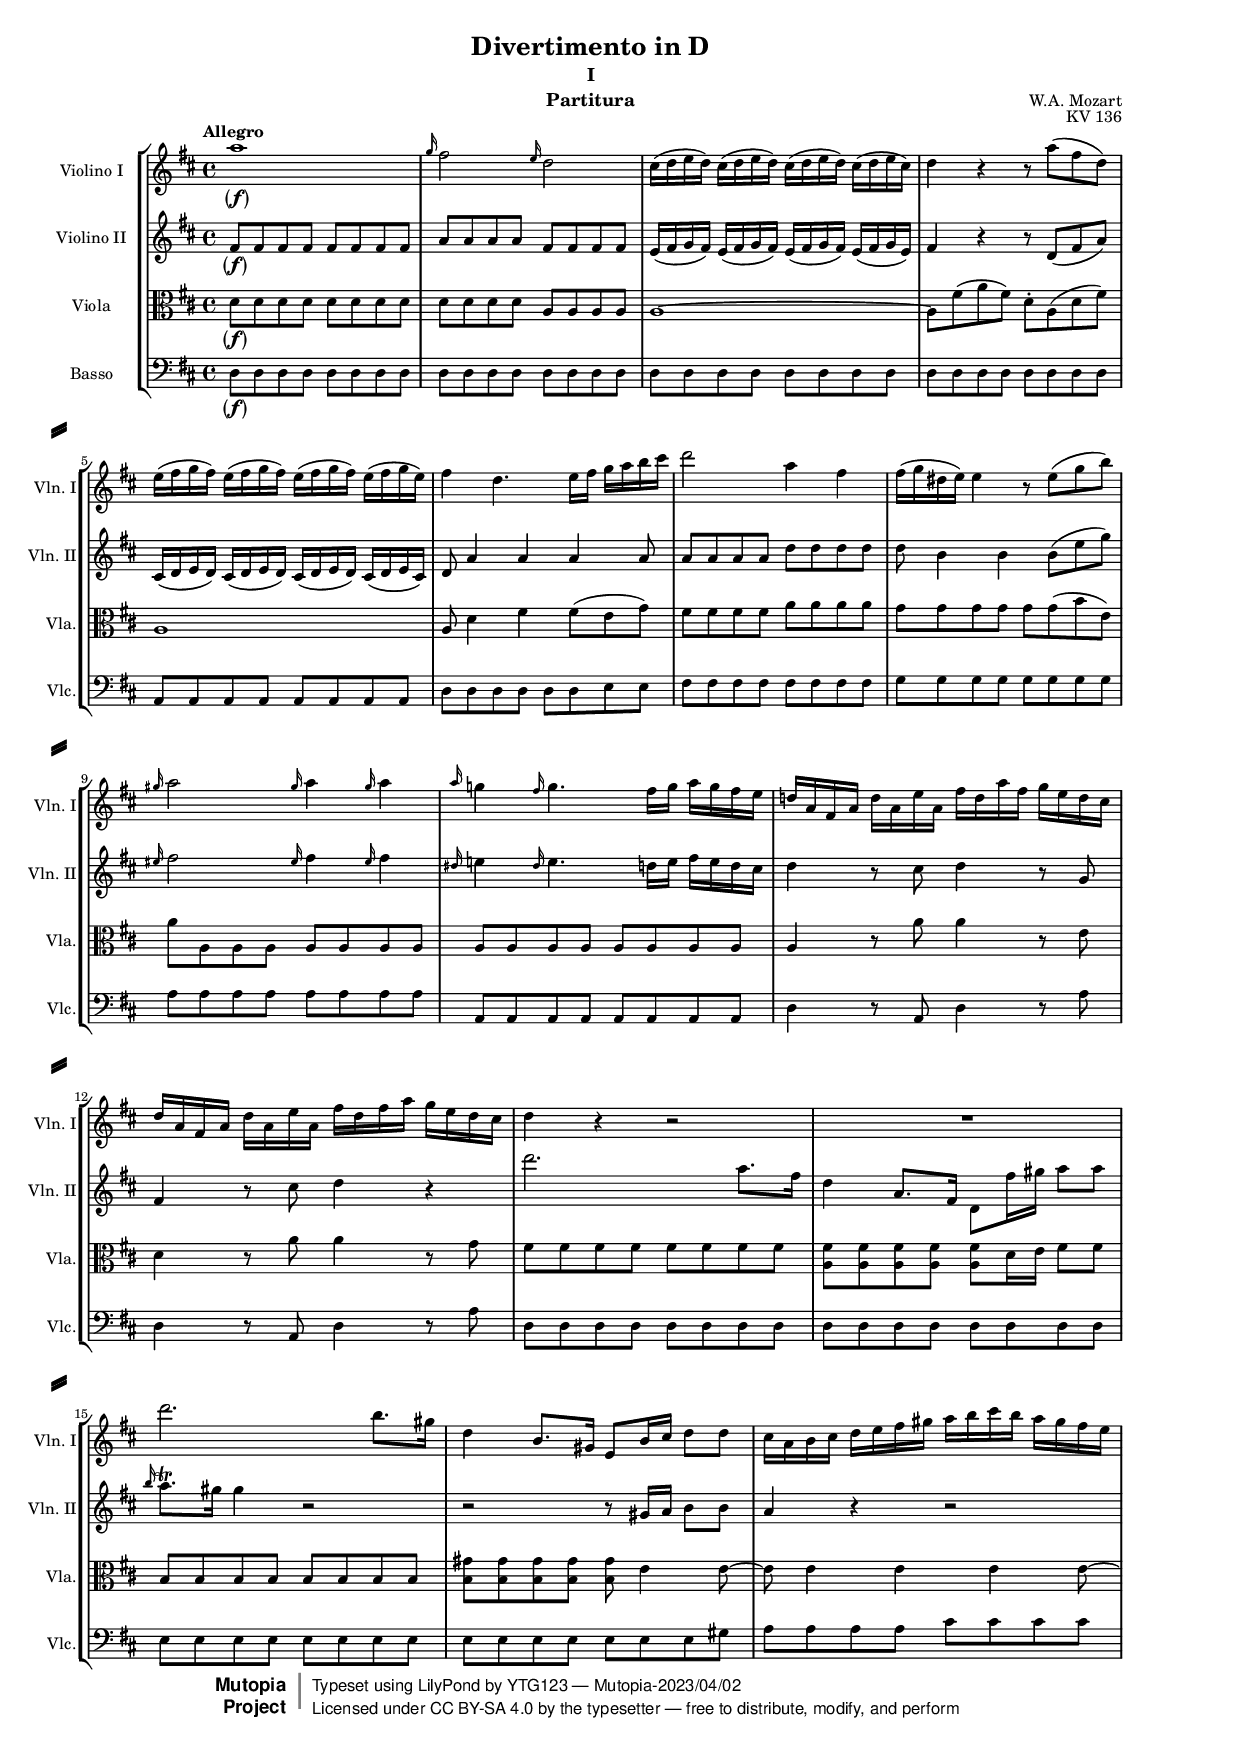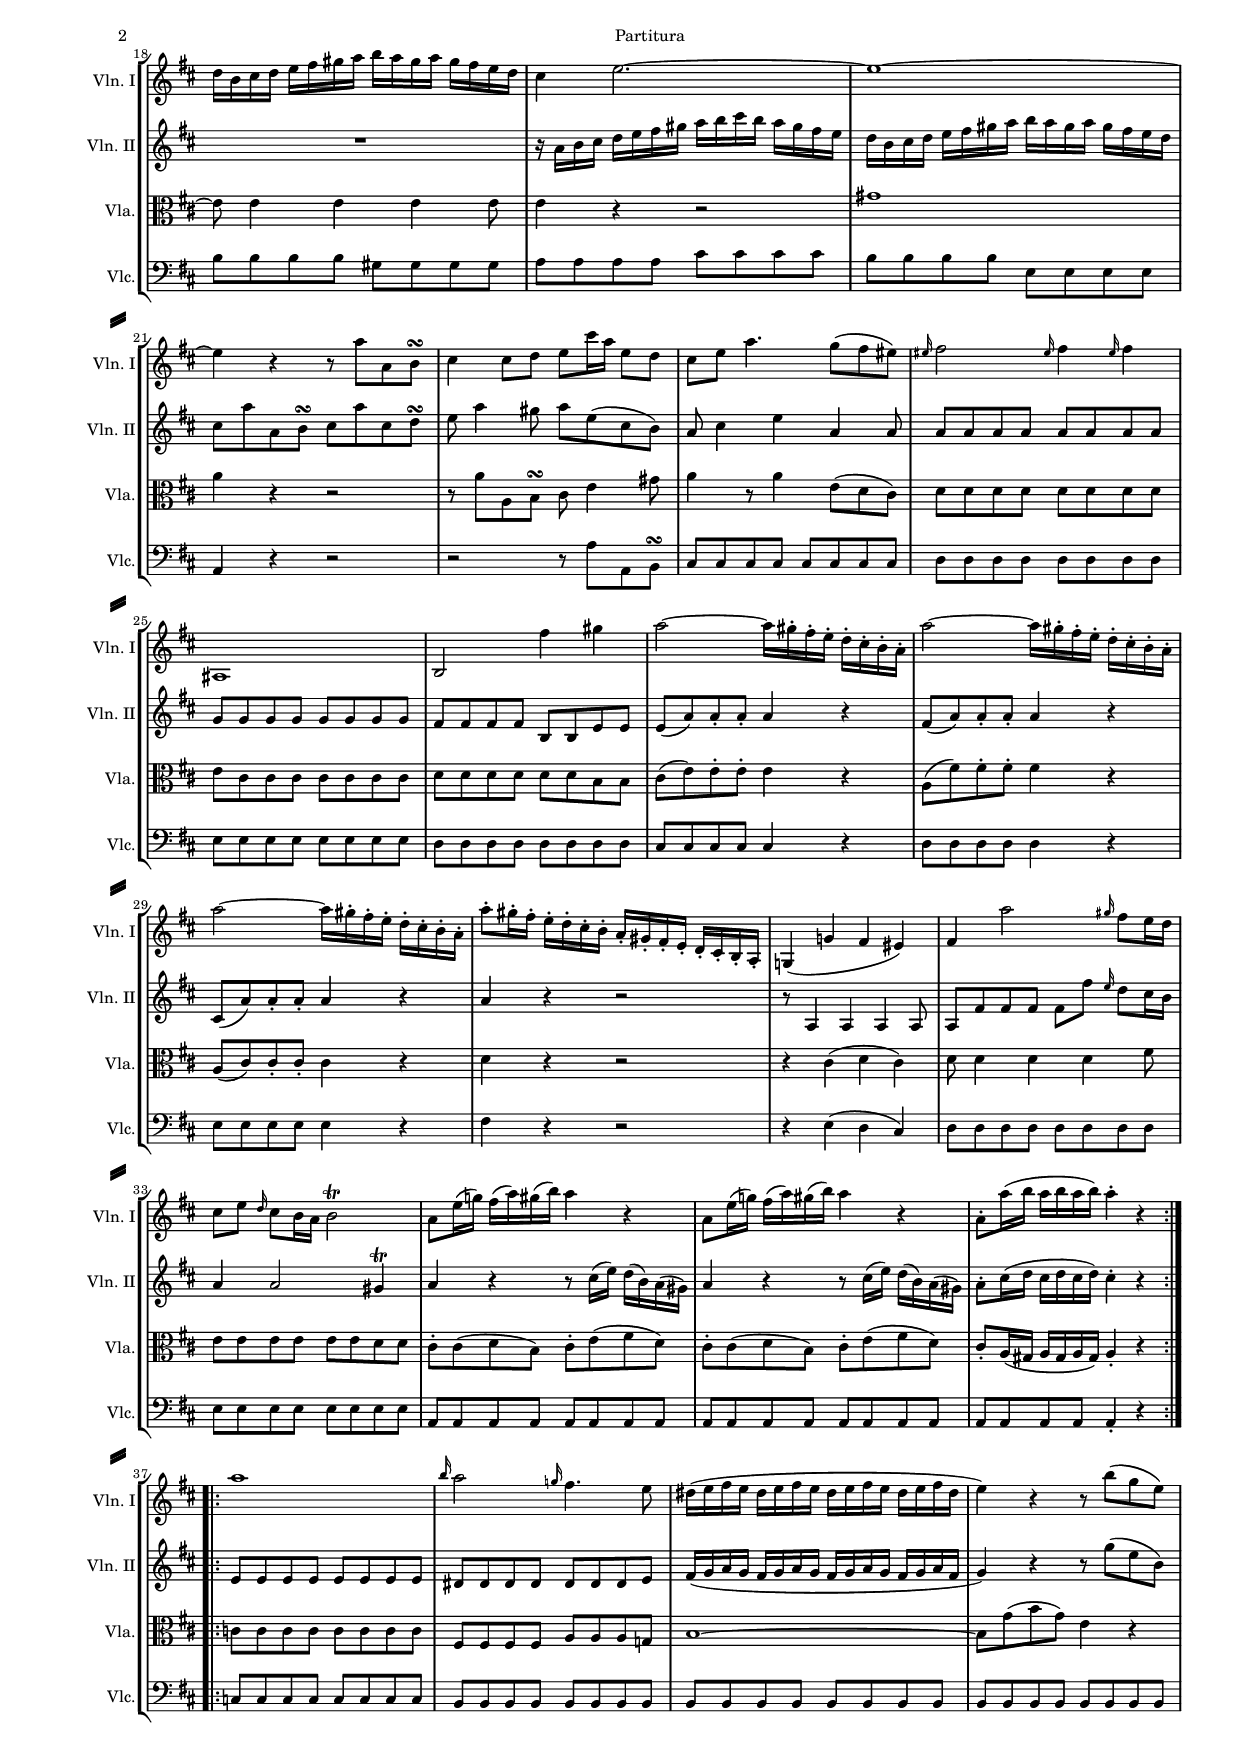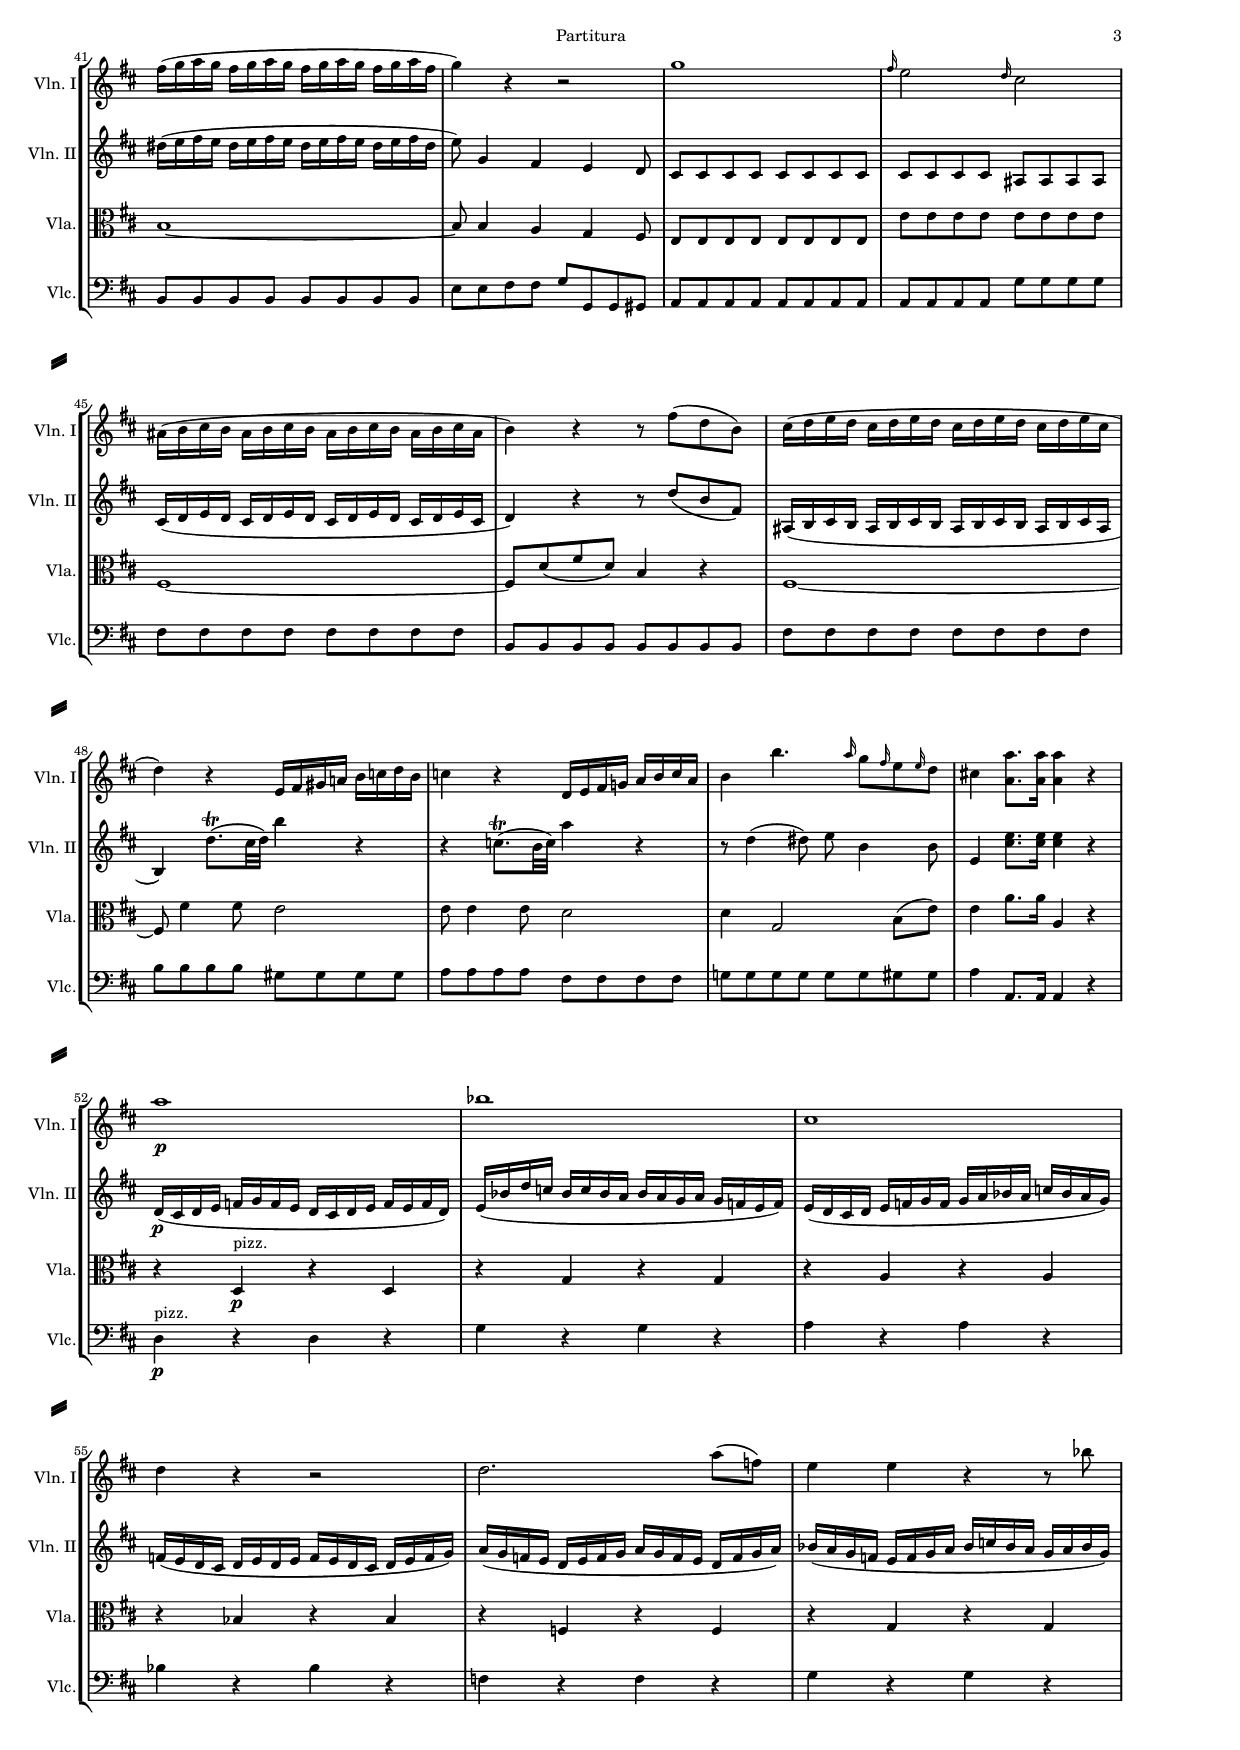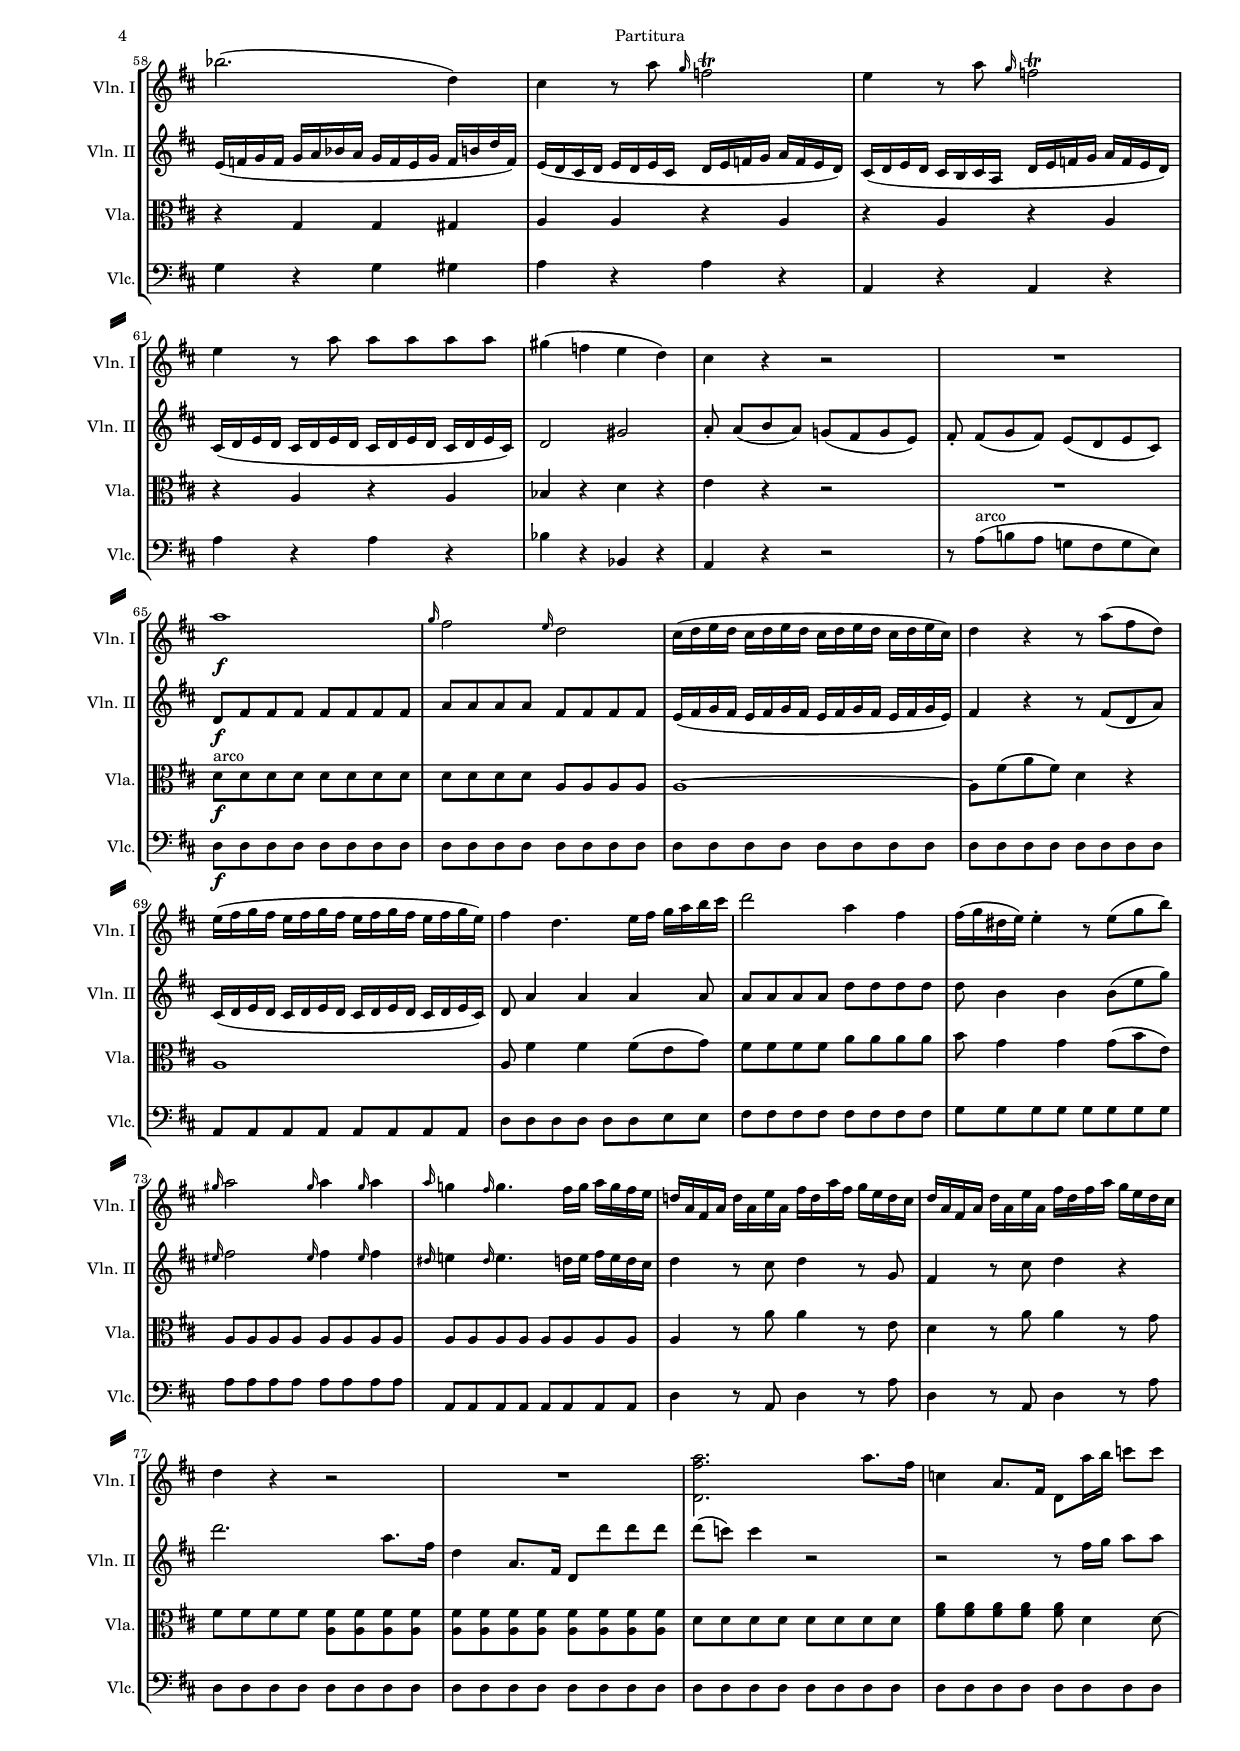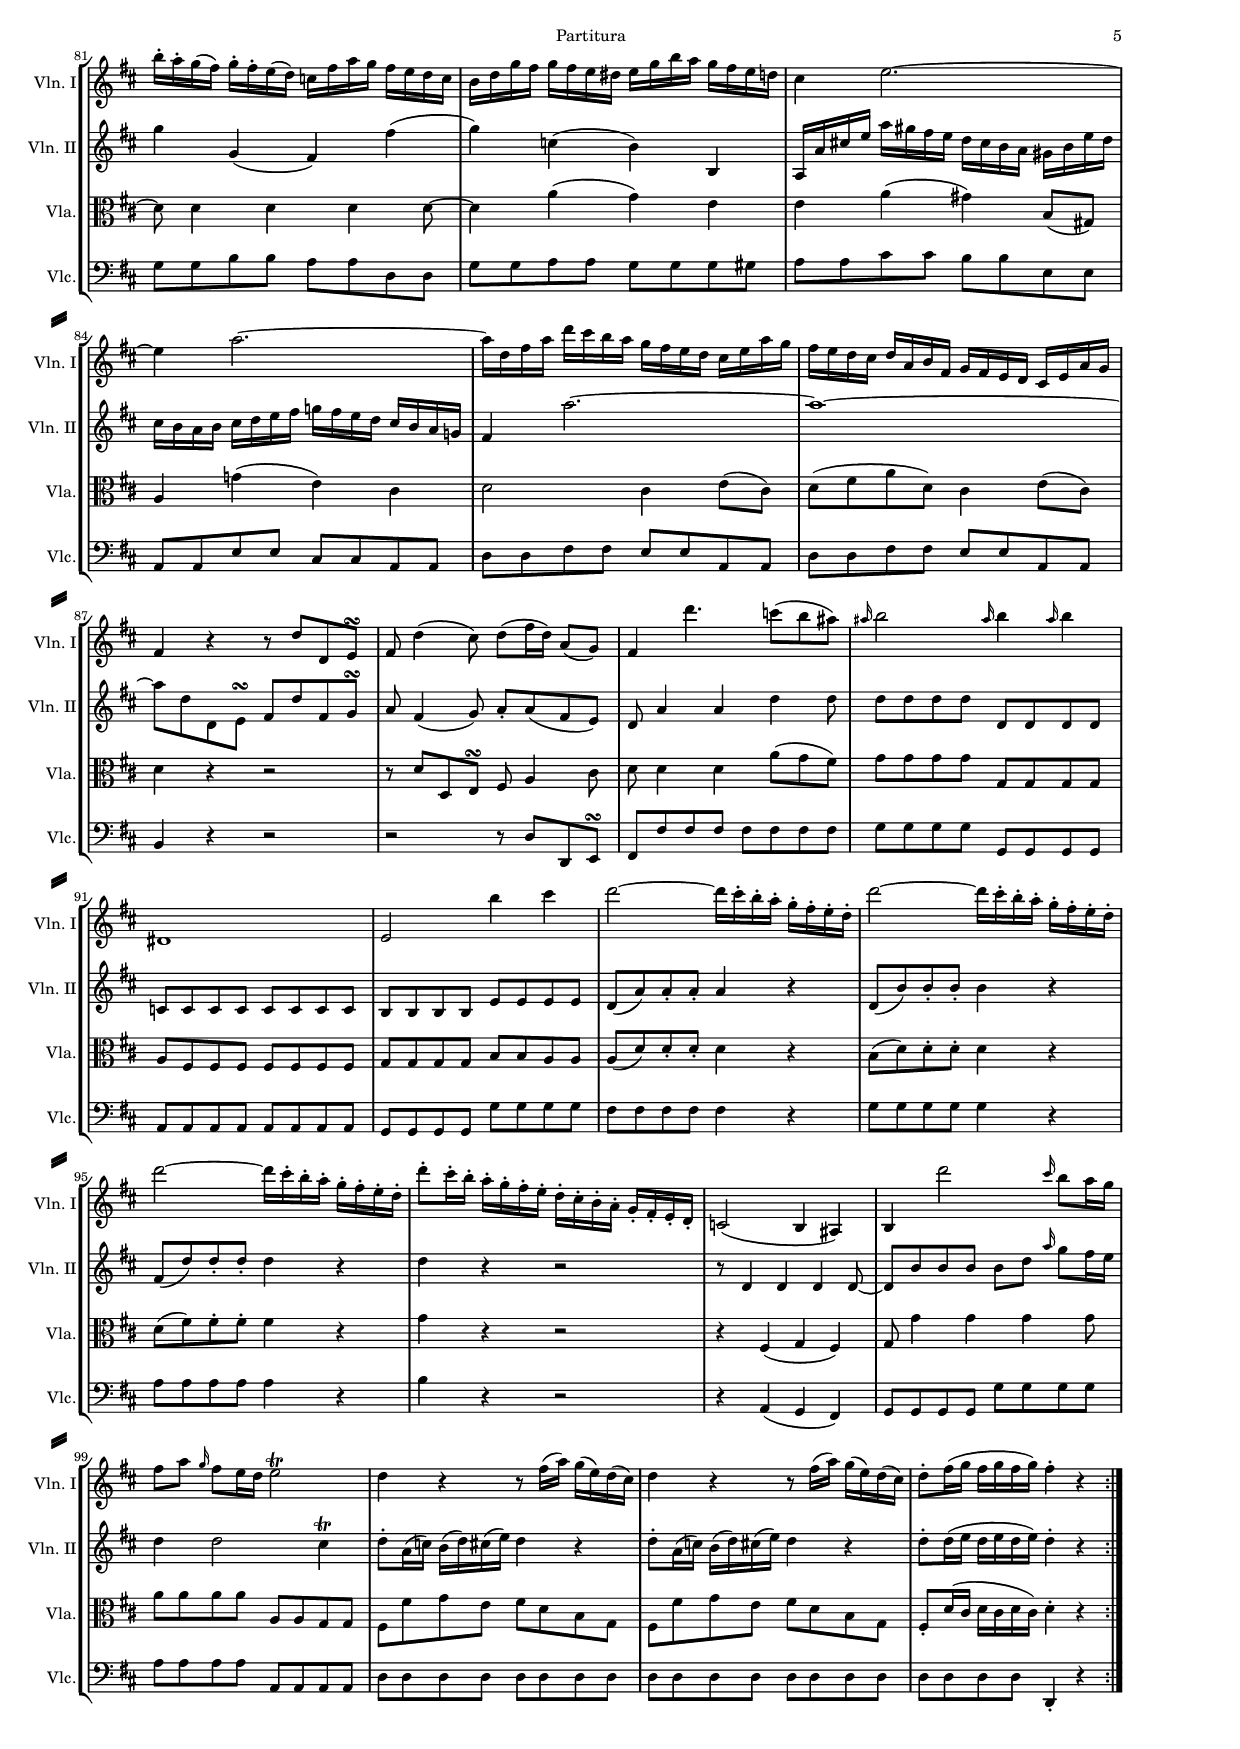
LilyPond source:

\version "2.24.1"
\language nederlands

score-type = #"score"

\include "articulate.ly"
\version "2.24.1"

\include "./definitions.ily"
\include "./header.ily"
\include "./paper.ily"
\version "2.24.1"

\book {
  #(whenscore (set-global-staff-size 14))
}


\include "./common.ily"
\version "2.24.1"
\language nederlands

\include "./common.ily"

violinI = \relative d'' {
  \common
  \clef treble
  \repeat volta 2 {
	\once \override Staff.Parentheses.font-size = 2
	a'1\parenthesize \f |
	\grace g16 fis2 \grace e16 d2 |
	\repeat unfold 3 { cis16( d e d) } cis( d e cis) |
	d4 r r8 a'( fis d) |
	\repeat unfold 3 { e16(fis g fis) } e( fis g e) |
	fis4 d4. e16 fis g a b cis |
	d2 a4 fis |
	fis16( g dis e) e4 r8 e( g b) |
	\grace gis16 a2 \grace gis16 a4 \grace gis16 a4 |
	\grace a16 g4 \grace fis16 g4. fis16 g a g fis e |
	d! a fis a d a e' a, fis' d a' fis g e d cis |
	d a fis a d a e' a, fis' d fis a g e d cis |
	d4 r4 r2 | R1 |
	\barNumberCheck #15
	d'2. b8. gis16 |
	d4 b8. gis16 e8 b'16 cis d8 d |
	cis16 a b cis d e fis gis a b cis b a gis fis e |
	d b cis d e fis gis a b a gis a gis fis e d |
	cis4 e2.~ |
	1~ |
	4 r4 r8 a a, b\turn |
	cis4 cis8 d e cis'16 a e8 d |
	cis e a4. g8(fis eis) |
	\grace eis16 fis2 \grace eis16 fis4 \grace eis16 fis4 |
	ais,,1 |
	b2 fis''4 gis |
	\repeat unfold 3 { a2~ 16 gis-. fis-. e-. d-. cis-. b-. a-. | }
	a'8-. gis16-. fis-. e-. d-. cis-. b-. a-. gis-. fis-. e-. d-. cis-. b-. a-. |
	g!4( g' fis eis) |
	fis a'2 \grace gis16 fis8 e16 d |
	cis8 e \grace d16 cis8 b16 a b2\trill |
	\repeat unfold 2 { a8 e'16( g!) fis( a) gis( b) a4 r4 | }
	a,8-. a'16( b a b a b) a4-. r4
  } \repeat volta 2 {
	a1 |
	\grace b16 a2 \grace g!16 fis4. e8 |
	dis16( \repeat unfold 3 { e fis e dis } e fis dis |
	e4) r4 r8 b'8( g e) |
	fis16( \repeat unfold 3 { g a g fis } g a fis |
	g4) r4 r2 |
	g1 |
	\grace fis16 e2 \grace d16 cis2 |
	\stemDown ais16( \repeat unfold 3 { b cis b ais } b cis ais |
	\stemNeutral b4) r4 r8 fis'8( d b) |
	cis16( \repeat unfold 3 { d e d cis } d e cis |
	d4) r4 e,16 fis gis a! b c d b |
	c4 r4 d,16 e fis g a b c a |
	b4 b'4. \grace a16 g8 \grace fis16 e8 \grace e16 d8 |
	cis!4 <a a'>8. q16 q4 r4 |
	a'1\p | bes | cis, |
	d4 r4 r2 |
	d2. a'8( f) |
	e4 e r4 r8 bes'8 |
	2.( d,4) |
	cis \repeat unfold 2 { r8 a' \grace g16 f2\trill |
	e4 } r8 a8 a a a a |
	gis4( f e d) |
	cis r4 r2 | R1 |
	a'1\f |						% Have to copy it verbatim, because
								% the slurs are different
	\grace g16 fis2 \grace e16 d2 |
	cis16( \repeat unfold 3 { d e d cis } d e cis) |
	d4 r r8 a'( fis d) |
	e16( \repeat unfold 3 { fis g fis e } fis g e) |
	fis4 d4. e16 fis g a b cis |
	d2 a4 fis |
	fis16( g dis e) e4-. r8 e( g b) |
	\grace gis16 a2 \grace gis16 a4 \grace gis16 a4 |
	\grace a16 g4 \grace fis16 g4. fis16 g a g fis e |
	d! a fis a d a e' a, fis' d a' fis g e d cis |
	d a fis a d a e' a, fis' d fis a g e d cis |
	d4 r4 r2 | R1 |
	\barNumberCheck #79
	<d, fis' a>2. a''8. fis16 |
	c4 a8. fis16 d8 a''16 b c8 c |
	b16-. a-. g( fis) g-. fis-. e( d) c fis a g fis e d c |
	b d g fis g fis e dis e g b a g fis e d |
	cis4 e2.~ |
	4 a2.~ |
	16 d, fis a d cis b a g fis e d cis e a g |
	fis e d cis d a b fis g fis e d cis e a g |
	fis4 r4 r8 d'8 d, e\turn |
	fis d'4( cis8) d( fis16 d) a8( g) |
	fis4 d''4. c8( b ais) |
	\grace ais16 b2 \grace ais16 b4 \grace ais16 b4 |
	dis,,1 |
	e2 b''4 cis |
	\repeat unfold 3 { d2~ 16 cis-. b-. a-. g-. fis-. e-. d-. | }
	d'8-. cis16-. b-. a-. g-. fis-. e-. d-. cis-. b-. a-. g-. fis-. e-. d-. |
	c2( b4 ais) |
	b4 d''2 \grace cis16 b8 a16 g |
	fis8 a \grace g16 fis8 e16 d e2\trill |
	\repeat unfold 2 { d4 r4 r8 fis16( a) g( e) d( cis) | }
	d8-. fis16( g fis g fis g) fis4-. r4 |
  }
}

\version "2.24.1"
\language nederlands

\include "./common.ily"

violinII = \relative d' {
  \common
  \clef treble
  \repeat volta 2 {
	\once \override Staff.Parentheses.font-size = 2
	fis8\parenthesize \f 8 8 8 8 8 8 8 |
	a8 8 8 8 fis8 8 8 8 |
	\repeat unfold 3 { e16( fis g fis) } e( fis g e) |
	fis4 r4 r8 d8( fis a) |
	\repeat unfold 3 { cis,16( d e d) } cis( d e cis) |
	d8 a'4 4 4 8 |
	8 8 8 8 d8 8 8 8 |
	8 b4 4 8( e g) |
	\grace eis16 fis2 \grace eis16 fis4 \grace eis16 fis4 |
	\grace dis16 e4 \grace dis16 e4. d16 e fis e d cis |
	d4 r8 cis8 d4 r8 g,8 |
	fis4 r8 cis'8 d4 r4 |

	d'2. a8. fis16 |
	d4 a8. fis16 d8 fis'16 gis a8 a |
	\grace b16 a8.\trill gis16 4 r2 |
	r2 r8 gis,16 a b8 8 |
	a4 r4 r2 |
	R1 |
	r16 a b cis d e fis gis a b cis b a gis fis e |
	d b cis d e fis gis a b a gis a gis fis e d |
	cis8 a' a, b\turn cis a' cis, d\turn |
	e a4 gis8 a e( cis b) |
	a cis4 e a,4 8 |
	8 8 8 8 8 8 8 8 |
	g8 8 8 8 8 8 8 8 |
	fis8 8 8 8 b, b e e |
	e( a) a-. a-. a4 r4 |
	fis8( a) a-. a-. a4 r4 |
	cis,8( a') a-. a-. a4 r4 |
	a4 r4 r2 |
	r8 a,4 4 4 8 |
	8 fis'8 8 8 8 fis' \grace e16 d8 cis16 b |
	a4 a2 gis4\trill |
	\repeat unfold 2 { a4 r4 r8 cis16( e) \stemDown d( b) a( gis) \stemNeutral | }
	a8-. cis16( d cis d cis d) cis4-. r4 |
  } \repeat volta 2 {
	e,8 8 8 8 8 8 8 8 |
	dis8 8 8 8 8 8 8 e |
	fis16( \repeat unfold 3 { g a g fis } g a fis |
	g4) r4 r8 g'8( e b) |
	dis16( \repeat unfold 3 { e fis e dis } e fis dis |
	e8) g,4 fis e d8 |
	cis8 8 8 8 8 8 8 8 |
	8 8 8 8 ais8 8 8 8 |
	cis16( \repeat unfold 3 { d e d cis } d e cis |
	d4) r4 r8 d'8( b fis) |
	ais,16( \repeat unfold 3 { b cis b ais } b cis ais |
	b4) d'8.\trill( cis32 d) b'4 r4 |
	r4 c,8.\trill( b32 c) a'4 r4 |
	r8 d,4( dis8) e b4 8 |
	e,4 <cis' e>8. q16 q4 r4 |

	\stemUp d,16\p( cis d e f g f e d cis d e f e f d) |
	e( bes' d c bes c bes a bes a g a g f e f) |
	e( d cis d e f g f g a bes a c bes a g) |
	f( e d cis d e d e f e d cis d e f g) |
	a( g f e d e f g a g f e d f g a) |
	bes( a g f e f g a bes c bes a g a bes g) |
	e( f g f g a bes a g f e g f b d f,) |
	e( d cis d e d e cis d e f g a f e d) |
	cis( d e d cis b cis a d e f g a f e d) |
	cis( \repeat unfold 3 { d e d cis } d e cis) \stemNeutral |
	d2 gis |
	a8-. a([ b a)] g( fis g e) |
	fis-. fis([ g fis)] e( d e cis) |

	d\f fis8 8 8 8 8 8 8 |
	a8 8 8 8 fis8 8 8 8 |		% See violin1.ily
	e16( \repeat unfold 3 { fis g fis e } fis g e) |
	fis4 r4 r8 fis8( d a') |
	cis,16( \repeat unfold 3 { d e d cis } d e cis) |
	d8 a'4 4 4 8 |
	8 8 8 8 d8 8 8 8 |
	8 b4 4 8( e g) |
	\grace eis16 fis2 \grace eis16 fis4 \grace eis16 fis4 |
	\grace dis16 e4 \grace dis16 e4. d16 e fis e d cis |
	d4 r8 cis8 d4 r8 g,8 |
	fis4 r8 cis'8 d4 r4 |

	d'2. a8. fis16 |
	d4 a8. fis16 d8 d''8 8 8 |
	d( c) c4 r2 |
	r2 r8 fis,16 g a8 a |
	g4 g,( fis) fis'( |
	g) c,( b) b, |
	a16 a' cis e a gis fis e d cis b a gis b e d |
	cis b a b cis d e fis g fis e d cis b a g |
	fis4 a'2.~ |
	1~ |
	8 d,8 d, e\turn fis d' fis, g\turn |
	a fis4( g8) a-. a( fis e) |
	d a'4 4 d d8 |
	8 8 8 8 d,8 8 8 8 |
	c8 8 8 8 8 8 8 8 |
	b8 8 8 8 e8 8 8 8 |
	d( a') a-. a-. a4 r4 |
	d,8( b') b-. b-. b4 r4 |
	fis8( d') d-. d-. d4 r4 |
	d4 r4 r2 |
	r8 d,4 4 4 8~ |
	8 b'8 8 8 8 d \grace a'16 g8 fis16 e |
	d4 2 cis4\trill |
	\repeat unfold 2 { d8-. a16( c) b( d) cis( e) d4 r4 | }
	d8-. d16( e d e d e) d4-. r4 |
  }
}

\include "./viola.ily"
\include "./cello.ily"

\header {
  instrument = "Partitura"
}

\paper {
  system-separator-markup = \slashSeparator
}

\score {
  \new StaffGroup <<
	\accidentalStyle StaffGroup.modern
	\new Staff = "violin1" \with {
	  instrumentName = "Violino I"
	  shortInstrumentName = "Vln. I"
	}
	{ \new Voice \violinI }
	\new Staff = "violin2" \with {
	  instrumentName = "Violino II"
	  shortInstrumentName = "Vln. II"
	}
	{ \new Voice \violinII }
	\new Staff = "viola" \with {
	  instrumentName = "Viola"
	  shortInstrumentName = "Vla."
	}
	{ \new Voice \viola }
	\new Staff = "cello" \with {
	  instrumentName = "Basso"
	  shortInstrumentName = "Vlc."
	}
	<<
	  \new Voice \cello
	  \new Voice \breaks
	>>
  >>
}
